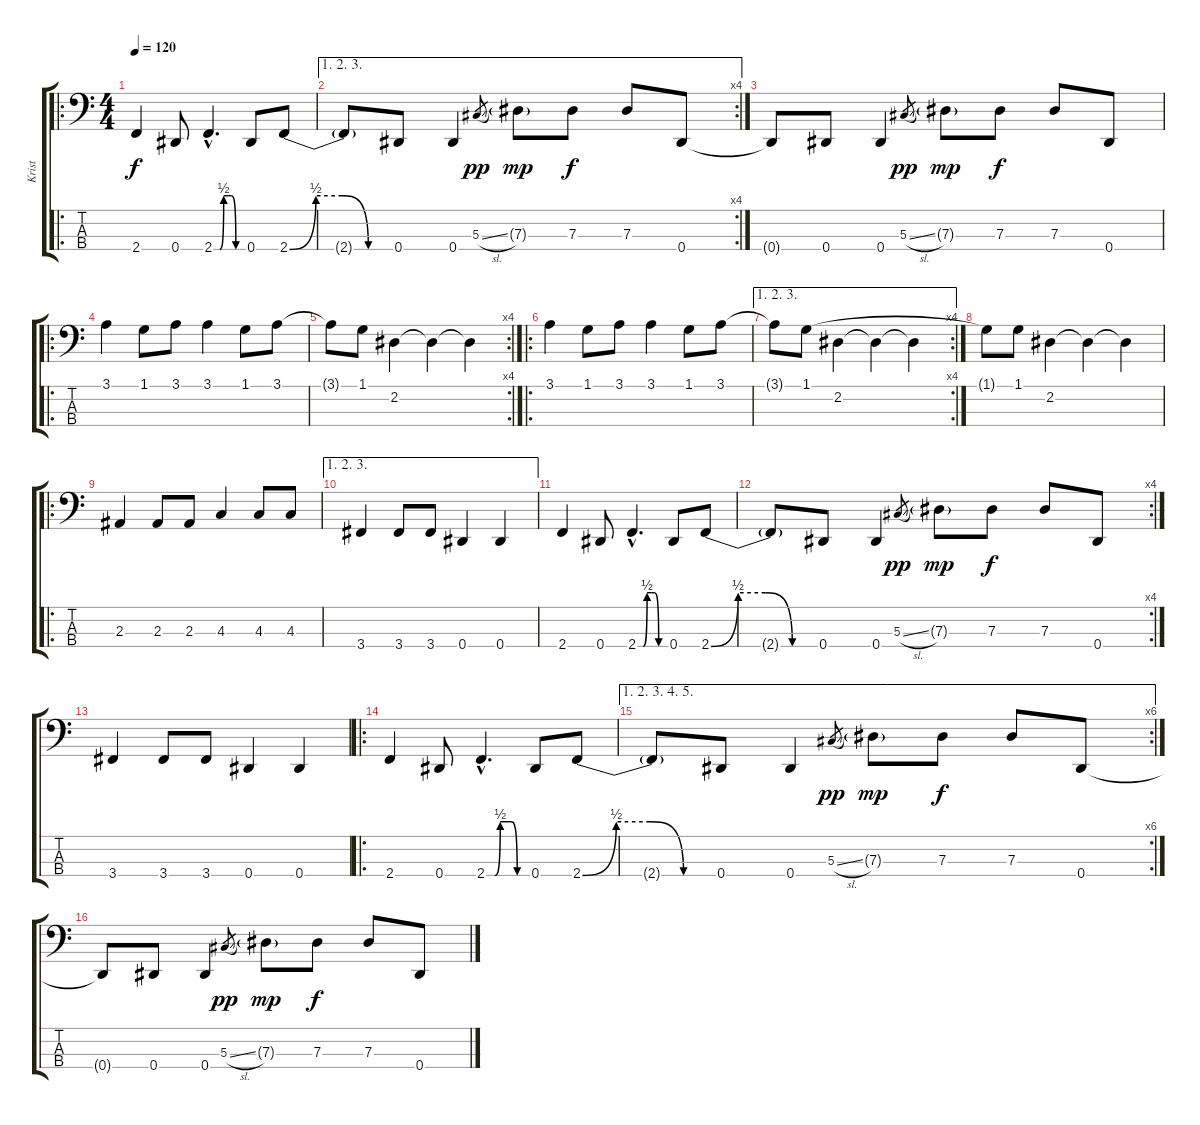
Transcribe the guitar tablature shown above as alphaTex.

\track ("Krist" "Krist") {instrument electricbasspick}
\staff {score tabs}
\tuning (Gb2 Db2 Ab1 Eb1) {hide}
\ro
\ts (4 4)
\tempo 120
\clef f4
\ks c
2.4.4{dy f} 0.4.8 2.4{be (custom 0 0 6 0 12 0 20 2 30 2 36 2 45 0 60 0) hac}.4{d} 0.4.8 2.4{be (custom 0 0 15 2 30 2 45 0 60 0)}.8 |
\ae (1 2 3)
\rc 4
2.4{t}.8 0.4.8 0.4.4 5.3{sl}.8{gr dy pp} 7.3{g}.8{dy mp} 7.3.8{dy f} 7.3.8 0.4.8 |
0.4{t}.8 0.4.8 0.4.4 5.3{sl}.8{gr dy pp} 7.3{g}.8{dy mp} 7.3.8{dy f} 7.3.8 0.4.8 |
\ro
3.1.4 1.1.8 3.1.8 3.1.4 1.1.8 3.1.8 |
\rc 4
3.1{t}.8 1.1.8 2.2.4 2.2{t}.4 2.2{t}.4 |
\ro
3.1.4 1.1.8 3.1.8 3.1.4 1.1.8 3.1.8 |
\ae (1 2 3)
\rc 4
3.1{t}.8 1.1.8 2.2.4 2.2{t}.4 2.2{t}.4 |
1.1{t}.8 1.1.8 2.2.4 2.2{t}.4 2.2{t}.4 |
\ro
2.3.4 2.3.8 2.3.8 4.3.4 4.3.8 4.3.8 |
\ae (1 2 3)
3.4.4 3.4.8 3.4.8 0.4.4 0.4.4 |
2.4.4 0.4.8 2.4{be (custom 0 0 6 0 12 0 20 2 30 2 36 2 45 0 60 0) hac}.4{d} 0.4.8 2.4{be (custom 0 0 15 2 30 2 45 0 60 0)}.8 |
\rc 4
2.4{t}.8 0.4.8 0.4.4 5.3{sl}.8{gr dy pp} 7.3{g}.8{dy mp} 7.3.8{dy f} 7.3.8 0.4.8 |
3.4.4 3.4.8 3.4.8 0.4.4 0.4.4 |
\ro
2.4.4 0.4.8 2.4{be (custom 0 0 6 0 12 0 20 2 30 2 36 2 45 0 60 0) hac}.4{d} 0.4.8 2.4{be (custom 0 0 15 2 30 2 45 0 60 0)}.8 |
\ae (1 2 3 4 5)
\rc 6
2.4{t}.8 0.4.8 0.4.4 5.3{sl}.8{gr dy pp} 7.3{g}.8{dy mp} 7.3.8{dy f} 7.3.8 0.4.8 |
0.4{t}.8 0.4.8 0.4.4 5.3{sl}.8{gr dy pp} 7.3{g}.8{dy mp} 7.3.8{dy f} 7.3.8 0.4.8
